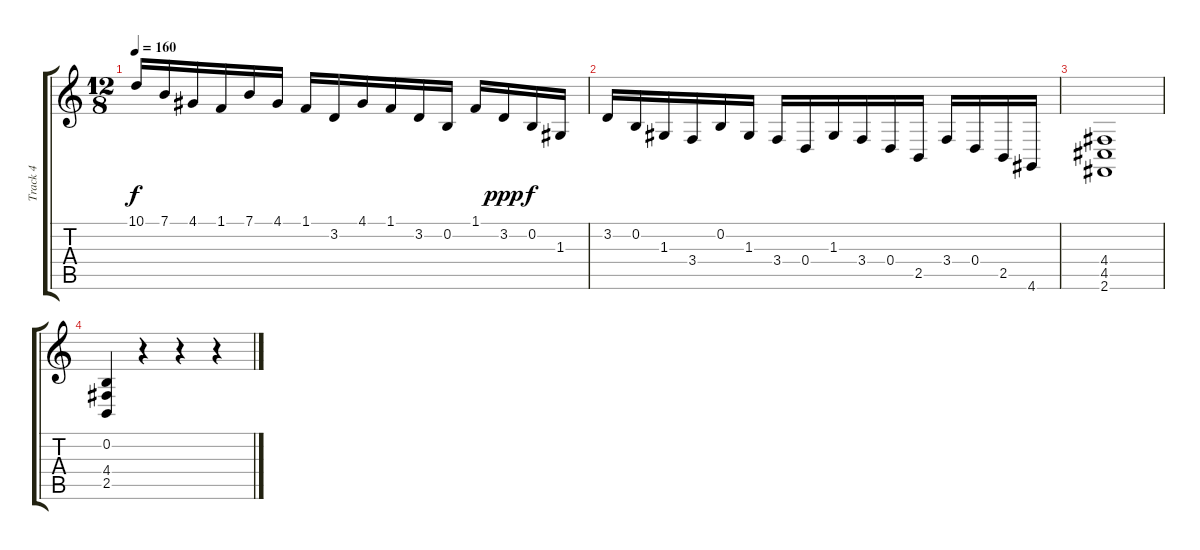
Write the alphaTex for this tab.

\track ("Track 4" "Track 4") {instrument brightacousticpiano}
\staff {score tabs}
\tuning (E4 B3 G3 D3 A2 E2) {hide}
\ts (12 8)
\tempo 160
\clef g2
\ks c
10.1.16{dy f} 7.1.16 4.1.16 1.1.16 7.1.16 4.1.16 1.1.16 3.2.16 4.1.16 1.1.16 3.2.16 0.2.16 1.1.16 3.2.16{dy ppp} 0.2.16{dy f} 1.3.16 |
3.2.16 0.2.16 1.3.16 3.4.16 0.2.16 1.3.16 3.4.16 0.4.16 1.3.16 3.4.16 0.4.16 2.5.16 3.4.16 0.4.16 2.5.16 4.6.16 |
(4.4 4.5 2.6).1 |
(0.2 4.4 2.5).4 r.4 r.4 r.4
